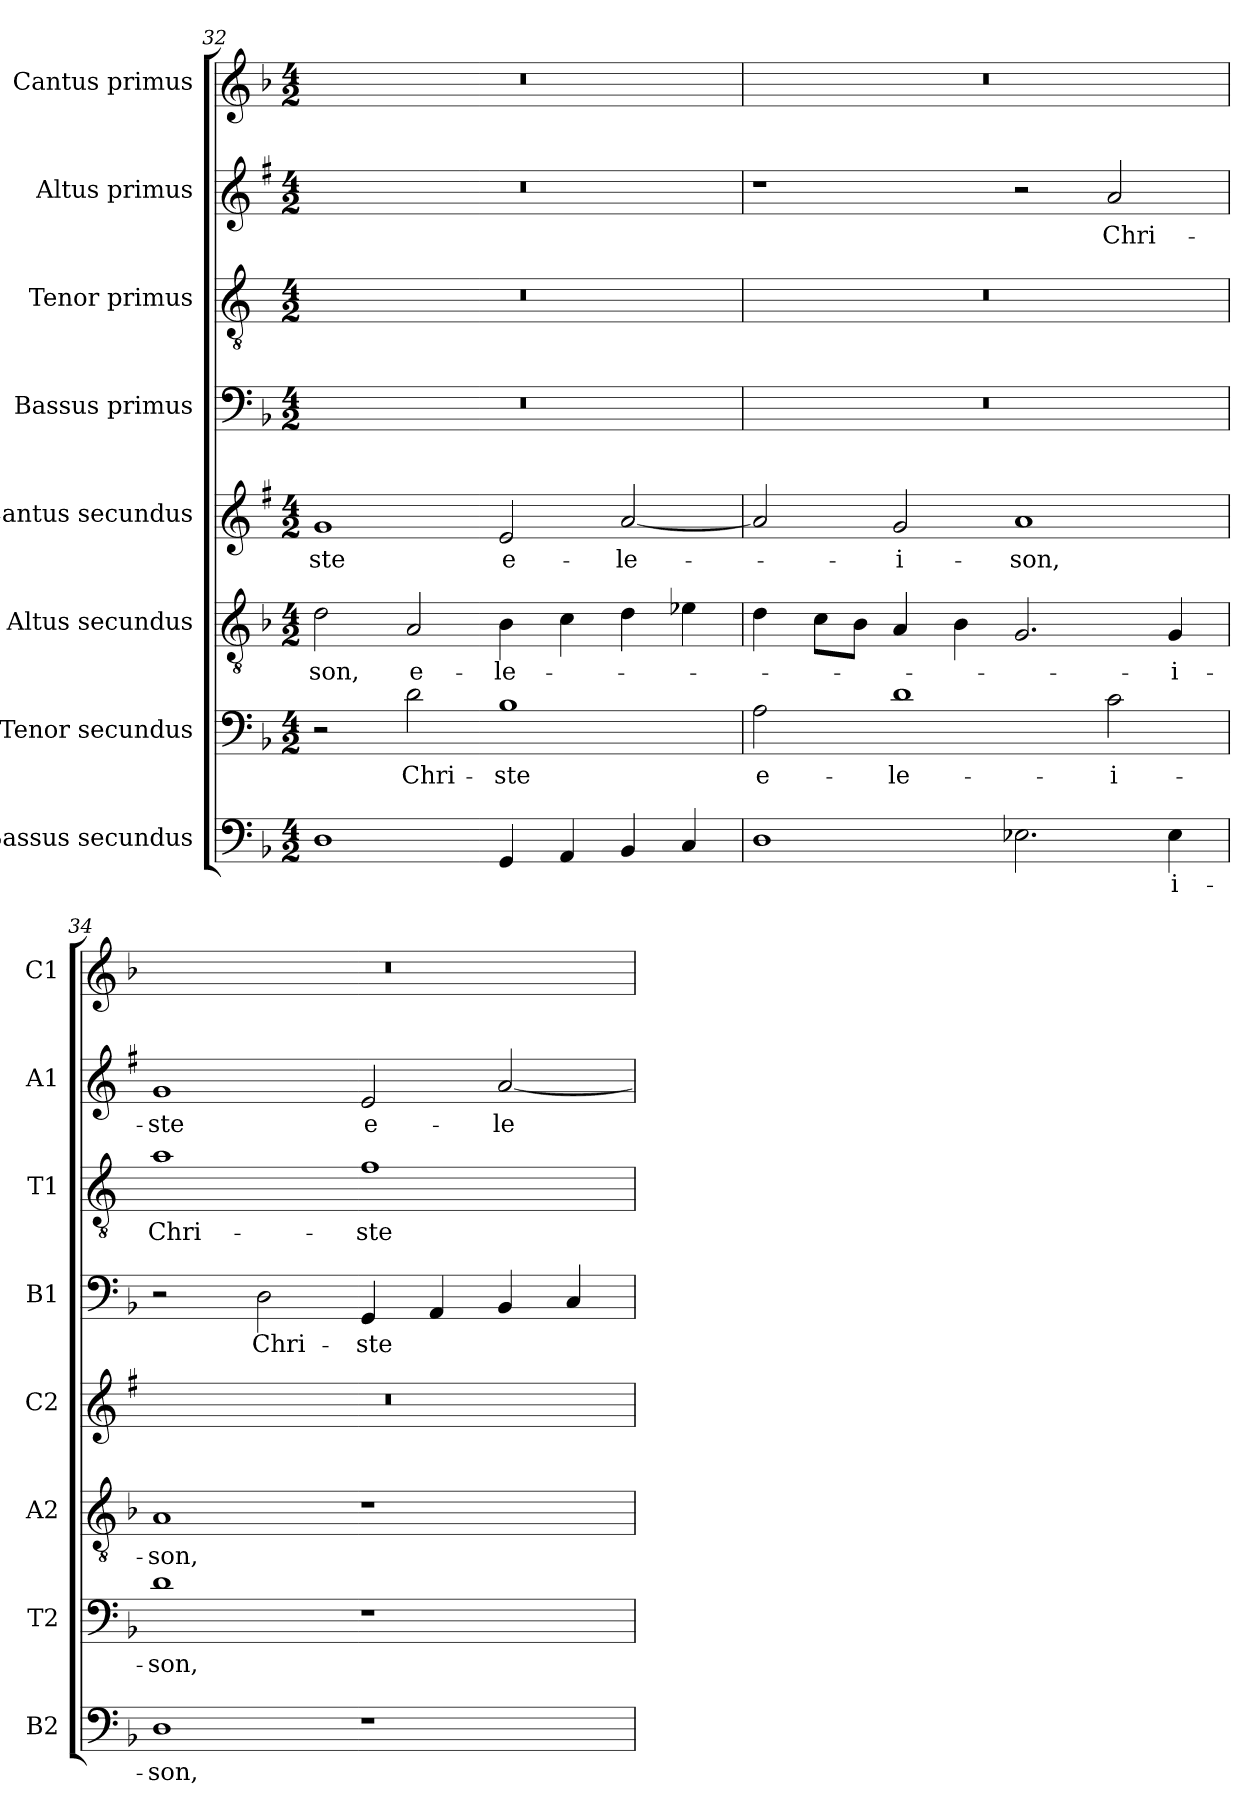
**kern	**text	**kern	**text	**kern	**text	**kern	**text	**kern	**text	**kern	**text	**kern	**text	**kern
*part8	*part8	*part7	*part7	*part6	*part6	*part5	*part5	*part4	*part4	*part3	*part3	*part2	*part2	*part1
*staff8	*staff8	*staff7	*staff7	*staff6	*staff6	*staff5	*staff5	*staff4	*staff4	*staff3	*staff3	*staff2	*staff2	*staff1
*I"Bassus secundus	*	*I"Tenor secundus	*	*I"Altus secundus	*	*I"Cantus secundus	*	*I"Bassus primus	*	*I"Tenor primus	*	*I"Altus primus	*	*I"Cantus primus
*I'B2	*	*I'T2	*	*I'A2	*	*I'C2	*	*I'B1	*	*I'T1	*	*I'A1	*	*I'C1
*clefF4	*	*clefF4	*	*clefGv2	*	*clefG2	*	*clefF4	*	*clefGv2	*	*clefG2	*	*clefG2
*	*	*	*	*	*	*ITrd1c2	*	*	*	*ITrd4c7	*	*ITrd1c2	*	*
*k[b-]	*	*k[b-]	*	*k[b-]	*	*k[b-]	*	*k[b-]	*	*k[b-]	*	*k[b-]	*	*k[b-]
*F:	*	*F:	*	*F:	*	*F:	*	*F:	*	*F:	*	*F:	*	*F:
*M4/2	*	*M4/2	*	*M4/2	*	*M4/2	*	*M4/2	*	*M4/2	*	*M4/2	*	*M4/2
=32	=32	=32	=32	=32	=32	=32	=32	=32	=32	=32	=32	=32	=32	=32
!	!	!	!	!	!LO:LY:b	!	!LO:LY:b	!	!	!	!	!	!	!
1D	.	2r	.	2d\	-son,	1f	-ste	0r	.	0r	.	0r	.	0r
!	!	!	!LO:LY:b	!	!LO:LY:b	!	!	!	!	!	!	!	!	!
.	.	2d\	Chri-	2A/	e-	.	.	.	.	.	.	.	.	.
!	!	!	!LO:LY:b	!	!LO:LY:b	!	!LO:LY:b	!	!	!	!	!	!	!
4GG/	.	1B-	-ste	4B-\	-le-	2d/	e-	.	.	.	.	.	.	.
4AA/	.	.	.	4c\	.	.	.	.	.	.	.	.	.	.
!	!	!	!	!	!	!	!LO:LY:b	!	!	!	!	!	!	!
4BB-/	.	.	.	4d\	.	[2g/	-le-	.	.	.	.	.	.	.
4C/	.	.	.	4e-X\	.	.	.	.	.	.	.	.	.	.
=33	=33	=33	=33	=33	=33	=33	=33	=33	=33	=33	=33	=33	=33	=33
!	!	!	!LO:LY:b	!	!	!	!	!	!	!	!	!	!	!
1D	.	2A\	e-	4d\	.	2g/]	.	0r	.	0r	.	1r	.	0r
.	.	.	.	8c\L	.	.	.	.	.	.	.	.	.	.
.	.	.	.	8B-\J	.	.	.	.	.	.	.	.	.	.
!	!	!	!LO:LY:b	!	!	!	!LO:LY:b	!	!	!	!	!	!	!
.	.	1d	-le-	4A/	.	2f/	-i-	.	.	.	.	.	.	.
.	.	.	.	4B-\	.	.	.	.	.	.	.	.	.	.
!	!	!	!	!	!	!	!LO:LY:b	!	!	!	!	!	!	!
2.E-X\	.	.	.	2.G/	.	1g	-son,	.	.	.	.	2r	.	.
!	!	!	!LO:LY:b	!	!	!	!	!	!	!	!	!	!LO:LY:b	!
.	.	2c\	-i-	.	.	.	.	.	.	.	.	2g/	Chri-	.
!	!LO:LY:b	!	!	!	!LO:LY:b	!	!	!	!	!	!	!	!	!
4E-\	-i-	.	.	4G/	-i-	.	.	.	.	.	.	.	.	.
=34	=34	=34	=34	=34	=34	=34	=34	=34	=34	=34	=34	=34	=34	=34
!	!LO:LY:b	!	!LO:LY:b	!	!LO:LY:b	!	!	!	!	!	!LO:LY:b	!	!LO:LY:b	!
1D	-son,	1d	-son,	1A	-son,	0r	.	2r	.	1d	Chri-	1f	-ste	0r
!	!	!	!	!	!	!	!	!	!LO:LY:b	!	!	!	!	!
.	.	.	.	.	.	.	.	2D\	Chri-	.	.	.	.	.
!	!	!	!	!	!	!	!	!	!LO:LY:b	!	!LO:LY:b	!	!LO:LY:b	!
1r	.	1r	.	1r	.	.	.	4GG/	-ste	1B-	-ste	2d/	e-	.
.	.	.	.	.	.	.	.	4AA/	.	.	.	.	.	.
!	!	!	!	!	!	!	!	!	!	!	!	!	!LO:LY:b	!
.	.	.	.	.	.	.	.	4BB-/	.	.	.	[2g/	-le-	.
.	.	.	.	.	.	.	.	4C/	.	.	.	.	.	.
=	=	=	=	=	=	=	=	=	=	=	=	=	=	=
*-	*-	*-	*-	*-	*-	*-	*-	*-	*-	*-	*-	*-	*-	*-
